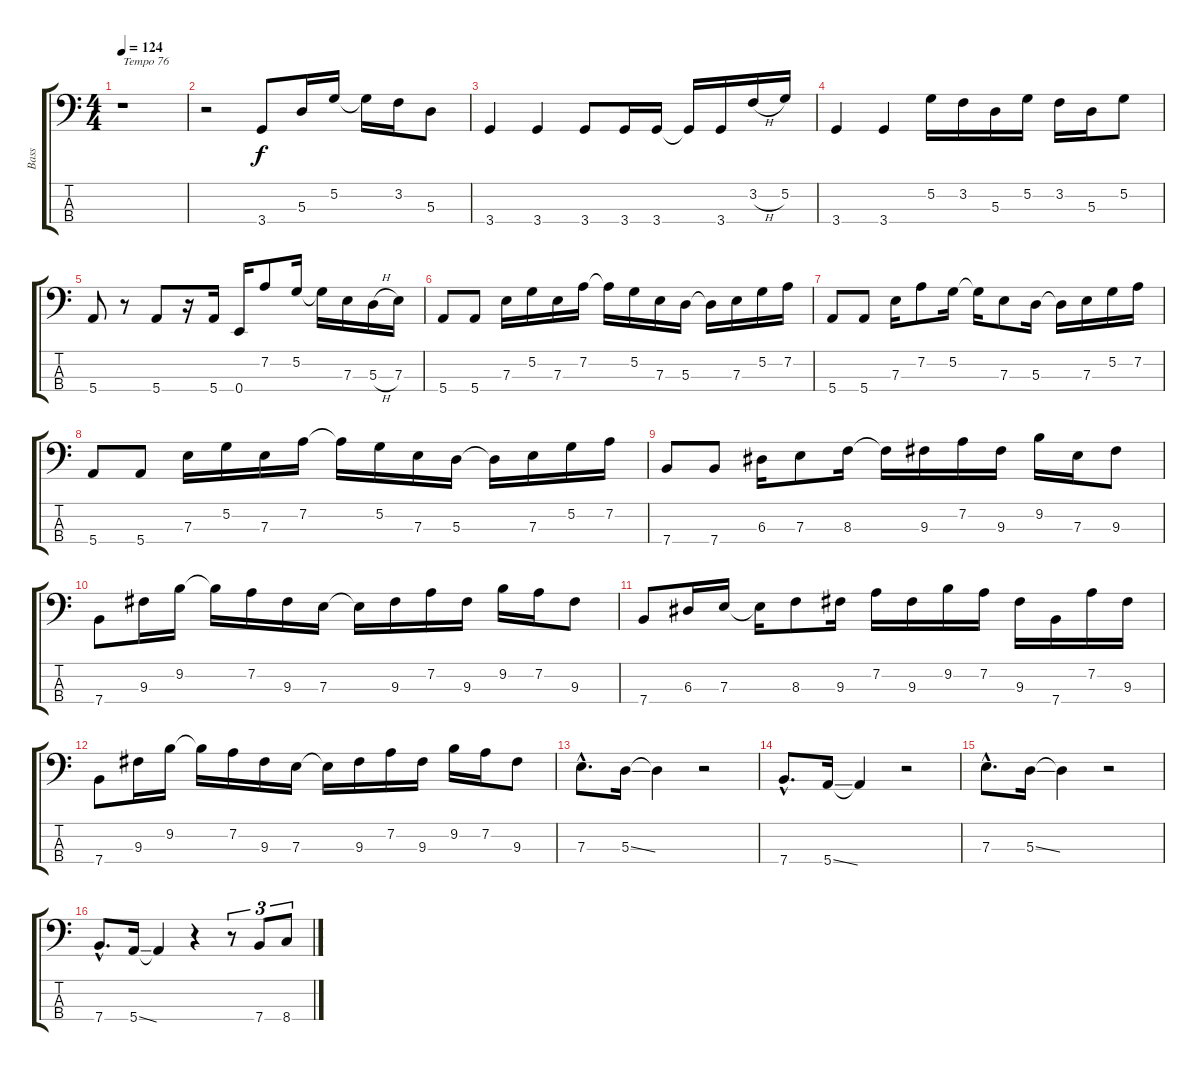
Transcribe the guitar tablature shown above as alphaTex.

\track ("Bass" "Bass") {instrument electricbassfinger}
\staff {score tabs}
\tuning (G2 D2 A1 E1) {hide}
\ts (4 4)
\tempo 124
\clef f4
\ks c
r.1{txt "Tempo 76" dy f instrument electricbassfinger} |
r.2 3.4.8 5.3.16 5.2.16 5.2{t}.16 3.2.16 5.3.8 |
3.4.4 3.4.4 3.4.8 3.4.16 3.4.16 3.4{t}.16 3.4.16 3.2{h}.16 5.2.16 |
3.4.4 3.4.4 5.2.16 3.2.16 5.3.16 5.2.16 3.2.16 5.3.16 5.2.8 |
5.4.8 r.8 5.4.8 r.16 5.4.16 0.4.16 7.2.8 5.2.16 5.2{t}.16 7.3.16 5.3{h}.16 7.3.16 |
5.4.8 5.4.8 7.3.16 5.2.16 7.3.16 7.2.16 7.2{t}.16 5.2.16 7.3.16 5.3.16 5.3{t}.16 7.3.16 5.2.16 7.2.16 |
5.4.8 5.4.8 7.3.16 7.2.8 5.2.16 5.2{t}.16 7.3.8 5.3.16 5.3{t}.16 7.3.16 5.2.16 7.2.16 |
5.4.8 5.4.8 7.3.16 5.2.16 7.3.16 7.2.16 7.2{t}.16 5.2.16 7.3.16 5.3.16 5.3{t}.16 7.3.16 5.2.16 7.2.16 |
7.4.8 7.4.8 6.3.16 7.3.8 8.3.16 8.3{t}.16 9.3.16 7.2.16 9.3.16 9.2.16 7.3.16 9.3.8 |
7.4.8 9.3.16 9.2.16 9.2{t}.16 7.2.16 9.3.16 7.3.16 7.3{t}.16 9.3.16 7.2.16 9.3.16 9.2.16 7.2.16 9.3.8 |
7.4.8 6.3.16 7.3.16 7.3{t}.16 8.3.8 9.3.16 7.2.16 9.3.16 9.2.16 7.2.16 9.3.16 7.4.16 7.2.16 9.3.16 |
7.4.8 9.3.16 9.2.16 9.2{t}.16 7.2.16 9.3.16 7.3.16 7.3{t}.16 9.3.16 7.2.16 9.3.16 9.2.16 7.2.16 9.3.8 |
7.3{hac}.8{d} 5.3{ss}.16 5.3{t}.4 r.2 |
7.4{hac}.8{d} 5.4{ss}.16 5.4{t}.4 r.2 |
7.3{hac}.8{d} 5.3{ss}.16 5.3{t}.4 r.2 |
7.4{hac}.8{d} 5.4{ss}.16 5.4{t}.4 r.4 r.8{tu (3 2)} 7.4.8{tu (3 2)} 8.4.8{tu (3 2)}
